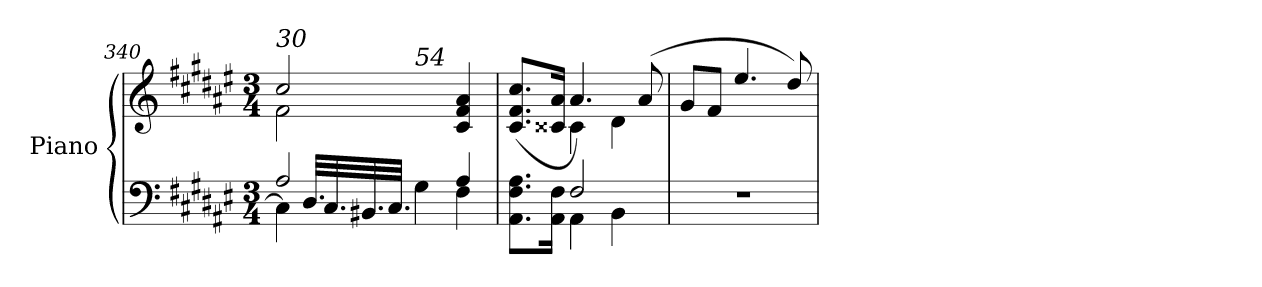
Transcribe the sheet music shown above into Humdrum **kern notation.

**kern	**kern
*part1	*part1
*staff2	*staff1
*I"Piano	*
*I'Pno	*
*clefF4	*clefG2
*k[f#c#g#d#a#e#]	*k[f#c#g#d#a#e#]
*M3/4	*M3/4
=340	=340
*^	*^
*	*^	*	*
!	!	!	!LO:TX:a:i:t=30	!
*	*	*	*	*^
2A#/	4C#\]	8ryy	2cc#/	2f#\	4ryy
*	*	*Xtuplet	*	*	*
.	.	48.D#!/LL	.	.	.
.	.	48.C#!/	.	.	.
.	.	48.BB#X!/	.	.	.
.	.	48.C#!/JJ	.	.	.
!	!	!	!	!	!LO:TX:a:i:t=54
.	4G#\	2ryy	.	.	2ryy
4A#/	4F#\	.	4c#/ 4f#/ 4a#/	4ryy	.
*	*v	*v	*	*	*
*	*	*	*v	*v
!!LO:LB:g=z
=341	=341	=341	=341
8.AA#\ 8.F#\ 8.A#\L	4ryy	(<8.c#/ 8.f#/ 8.cc#/L	4ryy
16AA#\ 16F#\Jk	.	16c##X/ 16a#/Jk	.
2F#/	4AA#\	4.a#/)	4c##\
.	4BB\	.	4d#\
.	.	(>8a#/	.
*v	*v	*	*
*	*v	*v
=342	=342
2.r	8g#/L
.	8f#/J
.	4.ee#/
.	8dd#/)
=	=
*-	*-
